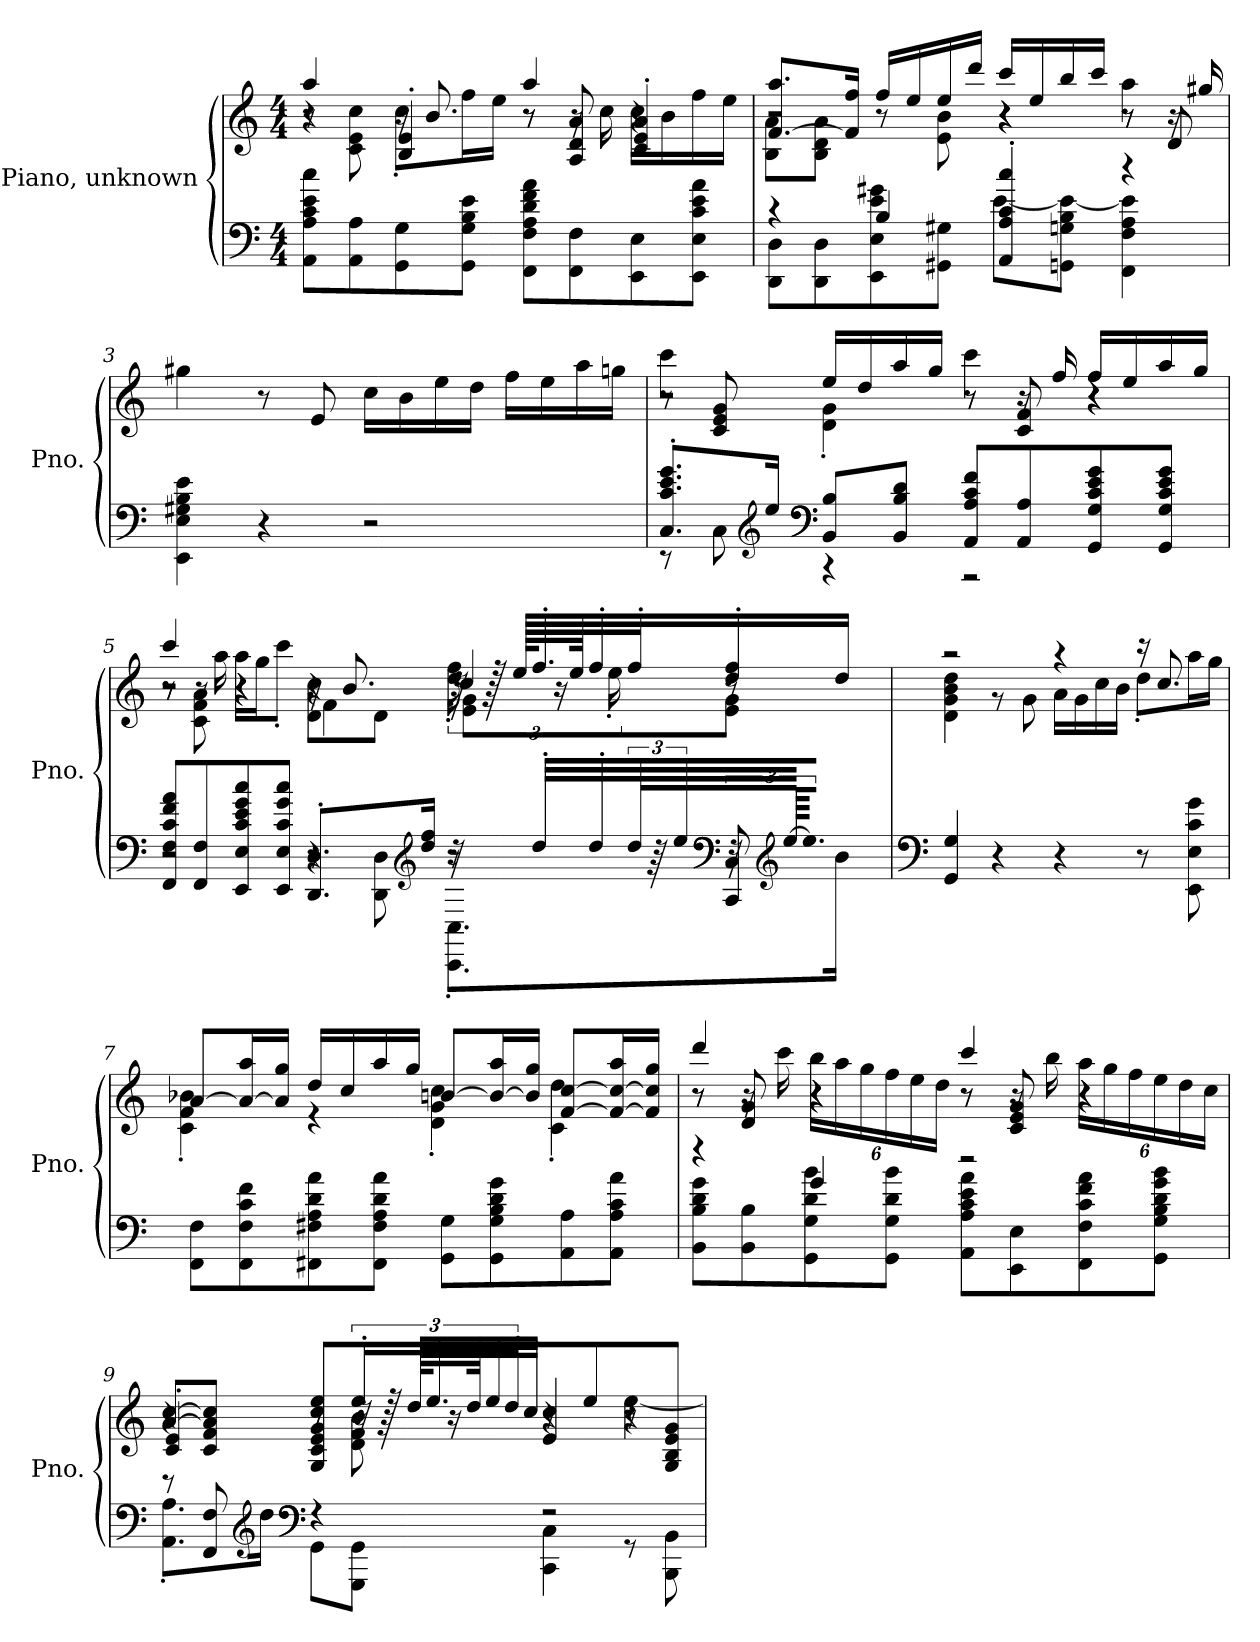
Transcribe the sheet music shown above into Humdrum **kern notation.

**kern	**kern
*part1	*part1
*staff2	*staff1
*I"Piano, unknown	*
*I'Pno.	*
*clefF4	*clefG2
*k[]	*k[]
*M4/4	*M4/4
*MM120	*MM120
=1	=1
*	*^
*	*	*^
8AA\ 8A\ 8c\ 8e\ 8cc\L	4r	8r	4aa/
8AA\ 8A\	.	8c\ 8e\ 8cc\	.
8GG\ 8G\	16r	8cc'\L	4B/' 4e/'
.	8.b/	.	.
8GG\ 8G\ 8B\ 8e\J	.	16ff\L	.
.	.	16ee\JJ	.
8FF\ 8F\ 8A\ 8d\ 8f\ 8a\L	4aa/	8r	8r
8FF\ 8F\	.	16r	8A/ 8d/ 8a/
.	.	16cc\	.
8EE\ 8E\	4r	16cc\LL	4c/' 4e/' 4a/'
.	.	16b\	.
8EE\ 8E\ 8c\ 8e\ 8a\J	.	16ff\	.
.	.	16ee\JJ	.
=2	=2	=2	=2
*^	*	*	*
4r	8DD\ 8D\L	[8.f/ 8.aa/L	8B\ 8a\L	2r
.	8DD\ 8D\	.	8B\ 8d\ 8a\J	.
.	.	16f/] 16ff/Jk	.	.
4B/	8EE\ 8E\ 8e\ 8g#X\	16ff/LL	8r	.
.	.	16ee/	.	.
.	8GG#X\ 8G#X\J	16ee/	8e\ 8b\	.
.	.	16ddd/JJ	.	.
4AA/' 4A/' 4c/' 4cc/'	[8e\L	16ccc/LL	4r	4r
.	.	16ee/	.	.
.	8GGn\ 8Gn\ 8B\ 8e\_J	16bb/	.	.
.	.	16ccc/JJ	.	.
4r	4FF\ 4F\ 4A\ 4e\]	8r	4aa\	8r
.	.	16r	.	8d/
.	.	16gg#X/	.	.
*v	*v	*	*	*
*	*v	*v	*v
!!LO:LB:g=z
=3	=3
4EE\ 4E\ 4G#X\ 4B\ 4e\	4gg#X\
4r	8r
.	8e/
2r	16cc\LL
.	16b\
.	16ee\
.	16dd\JJ
.	16ff\LL
.	16ee\
.	16aa\
.	16ggn\JJ
=4	=4
*^	*^
*	*	*	*^
8.C/' 8.c/' 8.e/' 8.g/'L	8r	8r	4ccc\	2r
.	8C\	8c/ 8e/ 8g/	.	.
*clefG2	*	*	*	*
16ee/Jk	.	.	.	.
*clefF4	*	*	*	*
8BB/ 8B/L	4r	16ee/LL	4d\' 4g\'	.
.	.	16dd/	.	.
8BB/ 8B/ 8d/J	.	16aa/	.	.
.	.	16gg/JJ	.	.
8AA/ 8A/ 8c/ 8f/L	2r	8r	4ccc\	8r
8AA/ 8A/	.	16r	.	8c/ 8f/
.	.	16ff/	.	.
8GG/ 8G/ 8c/ 8e/ 8g/	.	16ff/LL	4r	4r
.	.	16ee/	.	.
8GG/ 8G/ 8c/ 8e/ 8g/J	.	16aa/	.	.
.	.	16gg/JJ	.	.
!!LO:LB:g=z
=5	=5	=5	=5	=5
*	*^	*	*	*^
8FF/ 8F/ 8c/ 8f/ 8a/L	2r	2r	4ccc/	8r	2r	8r
8FF/ 8F/	.	.	.	16r	.	8c\ 8f\ 8a\
.	.	.	.	16aa\	.	.
8EE/ 8E/ 8c/ 8e/ 8g/ 8cc/	.	.	4r	16aa\LL	.	4r
.	.	.	.	16gg\J	.	.
8EE/ 8E/ 8c/ 8g/ 8cc/J	.	.	.	8ccc'\J	.	.
8.DD/' 8.D/'L	8r	4r	16r	8d\ 8cc\L	4r	4f\
.	.	.	8.b/	.	.	.
.	8DD\ 8D\	.	.	8d\J	.	.
*clefG2	*	*	*	*	*	*
16dd/ 16ff/Jk	.	.	.	.	.	.
32r	8.CC\' 8.C\'L	8r	64r	24dd\' 24ff\'	4cc/	8e\ 8g\L
.	.	.	128r	.	.	.
.	.	.	128ee/KLLLL	.	.	.
32dd'/LLL	.	.	64.ff'/	.	.	.
.	.	.	.	24r	.	.
.	.	.	128ee/JK	.	.	.
32dd'/	.	.	32ff'/	.	.	.
.	.	.	.	24ee'\	.	.
96dd/JJJk	.	.	32ff'/J	.	.	.
96r	.	.	.	.	.	.
96ee/	.	.	.	.	.	.
*clefF4	*	*	*	*	*	*
48r	.	8CC/ 8C/	16dd/' 16ff/'	8r	.	8e\ 8g\J
*clefG2	*	*	*	*	*	*
[96ee/KKLL	.	.	.	.	.	.
16.ee/JJ]	.	.	.	.	.	.
.	16b\Jk	.	16dd/JJ	.	.	.
*v	*v	*v	*	*	*	*
*	*v	*v	*v	*v
!!LO:LB:g=z
=6	=6
*clefF4	*
*	*^
4GG/ 4G/	2r	4d\ 4g\ 4b\ 4dd\
4r	.	8r
.	.	8g\
4r	4r	16a\LL
.	.	16g\
.	.	16cc\
.	.	16b\JJ
8r	16r	8dd'\L
.	8.cc/	.
8EE\ 8E\ 8c\ 8g\	.	16aa\L
.	.	16gg\JJ
=7	=7	=7
8FF\ 8F\L	[8a/L	4c\' 4f\' 4b-X\'
8FF\ 8F\ 8c\ 8f\	16a/_ 16aa/L	.
.	16a/] 16gg/JJ	.
8FF#X\ 8F#X\ 8A\ 8d\ 8a\	16dd/LL	4r
.	16cc/	.
8FF#\ 8F#\ 8A\ 8d\ 8a\J	16aa/	.
.	16gg/JJ	.
8GG\ 8G\L	[8bn/L	4d\' 4g\' 4cc\'
8GG\ 8G\ 8B\ 8d\ 8g\	16b/_ 16aa/L	.
.	16b/] 16gg/JJ	.
8AA\ 8A\	[8f/ [8cc/L	4c\' 4dd\'
8AA\ 8A\ 8c\ 8a\J	16f/_ 16cc/_ 16aa/L	.
.	16f/] 16cc/] 16gg/JJ	.
!!LO:LB:g=z
=8	=8	=8
*^	*	*^
4r	8BB\ 8B\ 8d\ 8g\L	4ddd/	8r	8r
.	8BB\ 8B\	.	16r	8d/ 8g/
.	.	.	16ccc\	.
*	*	*	*Xbrackettup	*
4g/	8GG\ 8G\ 8d\ 8b\	4r	24bb\LL	4r
.	.	.	24aa\	.
.	.	.	24gg\	.
.	8GG\ 8G\ 8d\ 8b\J	.	24ff\	.
.	.	.	24ee\	.
.	.	.	24dd\JJ	.
2r	8AA\ 8A\ 8c\ 8e\ 8a\L	4ccc/	8r	8r
.	8EE\ 8E\	.	16r	8c/ 8e/ 8g/
.	.	.	16bb\	.
.	8FF\ 8F\ 8c\ 8f\ 8a\	4r	24aa\LL	4r
.	.	.	24gg\	.
.	.	.	24ff\	.
.	8GG\ 8G\ 8B\ 8d\ 8g\ 8b\J	.	24ee\	.
.	.	.	24dd\	.
.	.	.	24cc\JJ	.
=9	=9	=9	=9	=9
8r	8.AA\' 8.A\'L	[8a/ [8cc/L	4r	4c/' 4e/'
8FF/ 8F/	.	8c/ 8f/ 8a/] 8cc/]J	.	.
*clefG2	*	*	*	*
.	16dd\Jk	.	.	.
*clefF4	*	*	*	*
4r	8GG\L	8G/ 8c/ 8e/ 8g/ 8cc/ 8ee/L	8r	8r
*	*	*brackettup	*	*
.	8GGG\ 8GG\J	24ee'/Jk	8d\ 8f\ 8b\	64r
.	.	.	.	128r
.	.	.	.	128dd/KLLLL
.	.	.	.	64.ee'/
.	.	24r	.	.
.	.	.	.	128dd/JK
.	.	.	.	32ee'/
.	.	24dd'/	.	.
.	.	.	.	32cc'/JJJ
2r	4CC\ 4C\	8r	4r	4e/ 4cc/
.	.	8ee/	.	.
.	8r	8r	[4ee\	4r
.	8BBB\ 8BB\	8G/ 8B/ 8e/ 8g/	.	.
*v	*v	*	*	*
*	*v	*v	*v
=	=
*-	*-
